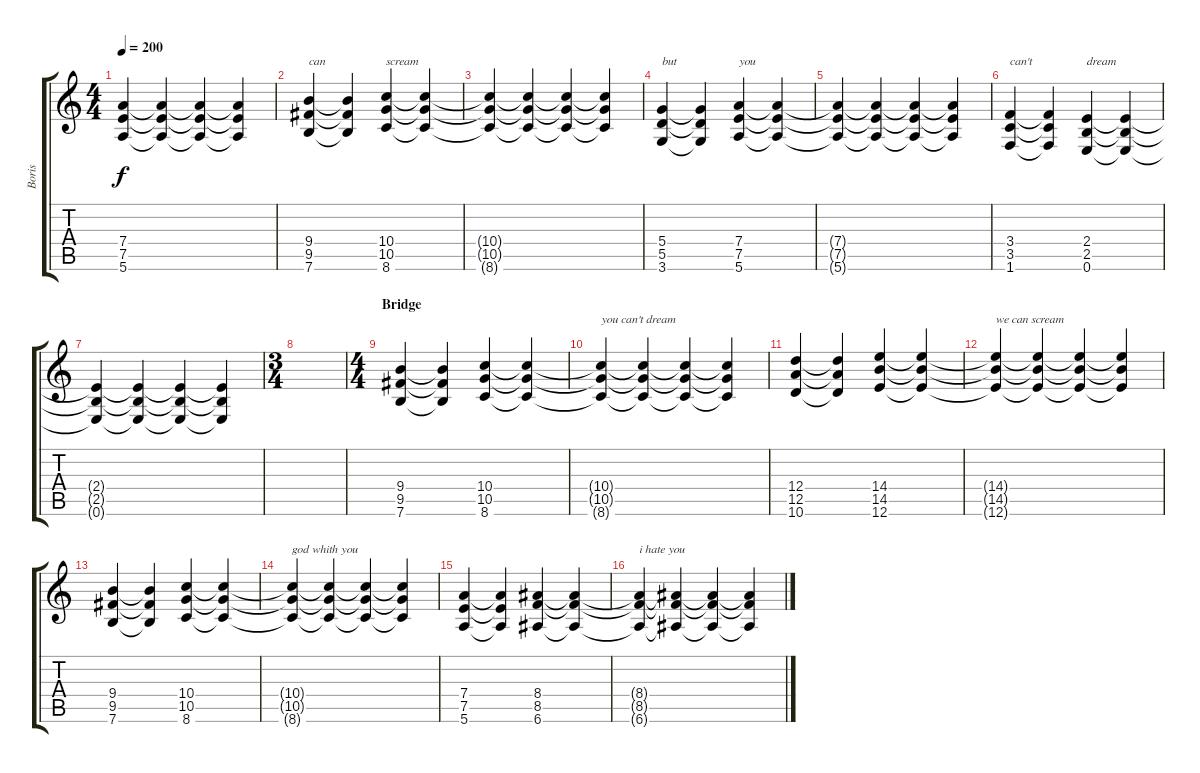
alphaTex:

\track ("Boris" "Boris") {instrument distortionguitar}
\staff {score tabs}
\tuning (E4 B3 G3 D3 A2 E2) {hide}
\ts (4 4)
\tempo 200
\clef g2
\ks c
(7.4{t} 7.5{t} 5.6{t}).4{dy f} (7.4{t} 7.5{t} 5.6{t}).4 (7.4{t} 7.5{t} 5.6{t}).4 (7.4{t} 7.5{t} 5.6{t}).4 |
(9.4 9.5 7.6).4{txt "can"} (9.4{t} 9.5{t} 7.6{t}).4 (10.4 10.5 8.6).4{txt "scream"} (10.4{t} 10.5{t} 8.6{t}).4 |
(10.4{t} 10.5{t} 8.6{t}).4 (10.4{t} 10.5{t} 8.6{t}).4 (10.4{t} 10.5{t} 8.6{t}).4 (10.4{t} 10.5{t} 8.6{t}).4 |
(5.4 5.5 3.6).4{txt "but"} (5.4{t} 5.5{t} 3.6{t}).4 (7.4 7.5 5.6).4{txt "you"} (7.4{t} 7.5{t} 5.6{t}).4 |
(7.4{t} 7.5{t} 5.6{t}).4 (7.4{t} 7.5{t} 5.6{t}).4 (7.4{t} 7.5{t} 5.6{t}).4 (7.4{t} 7.5{t} 5.6{t}).4 |
(3.4 3.5 1.6).4{txt "can't"} (3.4{t} 3.5{t} 1.6{t}).4 (2.4 2.5 0.6).4{txt "dream"} (2.4{t} 2.5{t} 0.6{t}).4 |
(2.4{t} 2.5{t} 0.6{t}).4 (2.4{t} 2.5{t} 0.6{t}).4 (2.4{t} 2.5{t} 0.6{t}).4 (2.4{t} 2.5{t} 0.6{t}).4 |
\ts (3 4)
|
\ts (4 4)
\section ("" "Bridge")
(9.4 9.5 7.6).4 (9.4{t} 9.5{t} 7.6{t}).4 (10.4 10.5 8.6).4 (10.4{t} 10.5{t} 8.6{t}).4 |
(10.4{t} 10.5{t} 8.6{t}).4{txt "you can't dream"} (10.4{t} 10.5{t} 8.6{t}).4 (10.4{t} 10.5{t} 8.6{t}).4 (10.4{t} 10.5{t} 8.6{t}).4 |
(12.4 12.5 10.6).4 (12.4{t} 12.5{t} 10.6{t}).4 (14.4 14.5 12.6).4 (14.4{t} 14.5{t} 12.6{t}).4 |
(14.4{t} 14.5{t} 12.6{t}).4{txt "we can scream"} (14.4{t} 14.5{t} 12.6{t}).4 (14.4{t} 14.5{t} 12.6{t}).4 (14.4{t} 14.5{t} 12.6{t}).4 |
(9.4 9.5 7.6).4 (9.4{t} 9.5{t} 7.6{t}).4 (10.4 10.5 8.6).4 (10.4{t} 10.5{t} 8.6{t}).4 |
(10.4{t} 10.5{t} 8.6{t}).4{txt "god whith you"} (10.4{t} 10.5{t} 8.6{t}).4 (10.4{t} 10.5{t} 8.6{t}).4 (10.4{t} 10.5{t} 8.6{t}).4 |
(7.4 7.5 5.6).4 (7.4{t} 7.5{t} 5.6{t}).4 (8.4 8.5 6.6).4 (8.4{t} 8.5{t} 6.6{t}).4 |
(8.4{t} 8.5{t} 6.6{t}).4{txt "i hate you"} (8.4{t} 8.5{t} 6.6{t}).4 (8.4{t} 8.5{t} 6.6{t}).4 (8.4{t} 8.5{t} 6.6{t}).4
